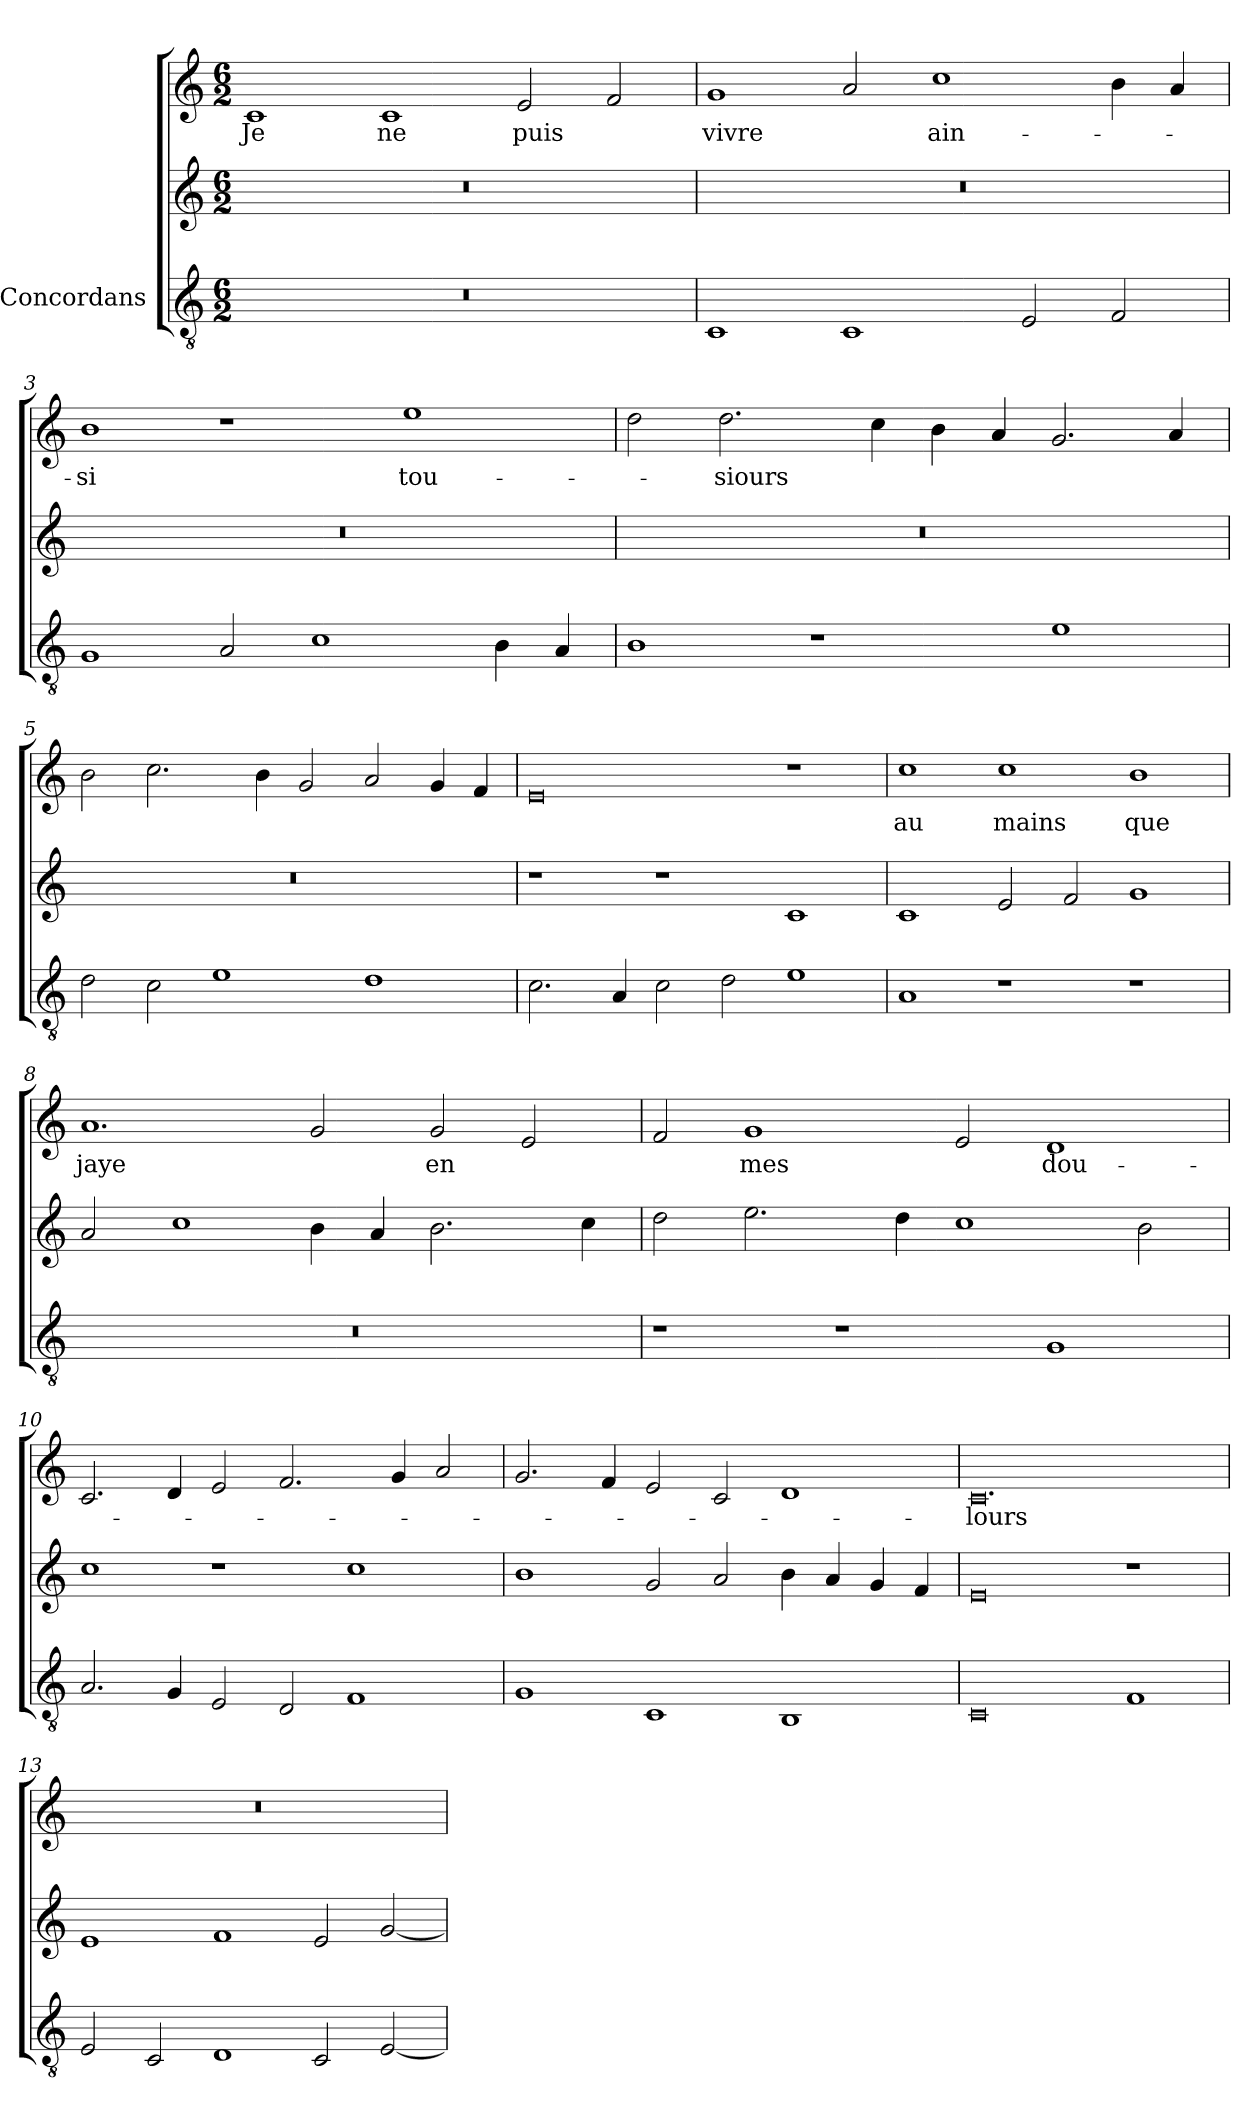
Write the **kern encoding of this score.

**kern	**kern	**kern	**text
*part3	*part2	*part1	*part1
*staff3	*staff2	*staff1	*staff1
*I"Concordans	*	*	*
*clefGv2	*clefG2	*clefG2	*
*M6/2	*M6/2	*M6/2	*
=1	=1	=1	=1
0.r	0.r	1c	-Je
.	.	1c	-ne
.	.	2e	-puis
.	.	2f	.
=2	=2	=2	=2
1C	0.r	1g	-vivre
1C	.	2a	.
.	.	1cc	ain-
2E	.	.	.
2F	.	4b	.
.	.	4a	.
=3	=3	=3	=3
1G	0.r	1b	-si
2A	.	1r	.
1c	.	.	.
.	.	1ee	tou-
4B	.	.	.
4A	.	.	.
=4	=4	=4	=4
1B	0.r	2dd	.
.	.	2.dd	-siours
1r	.	.	.
.	.	4cc	.
.	.	4b	.
.	.	4a	.
1e	.	2.g	.
.	.	4a	.
=5	=5	=5	=5
2d	0.r	2b	.
2c	.	2.cc	.
1e	.	.	.
.	.	4b	.
.	.	2g	.
1d	.	2a	.
.	.	4g	.
.	.	4f	.
=6	=6	=6	=6
2.c	1r	0e	.
4A	.	.	.
2c	1r	.	.
2d	.	.	.
1e	1c	1r	.
=7	=7	=7	=7
1A	1c	1cc	-au
1r	2e	1cc	-mains
.	2f	.	.
1r	1g	1b	-que
=8	=8	=8	=8
0.r	2a	1.a	-jaye
.	1cc	.	.
.	4b	2g	.
.	4a	.	.
.	2.b	2g	-en
.	.	2e	.
.	4cc	.	.
=9	=9	=9	=9
1r	2dd	2f	.
.	2.ee	1g	-mes
1r	.	.	.
.	4dd	.	.
.	1cc	2e	.
1G	.	1d	dou-
.	2b	.	.
=10	=10	=10	=10
2.A	1cc	2.c	.
4G	.	4d	.
2E	1r	2e	.
2D	.	2.f	.
1F	1cc	.	.
.	.	4g	.
.	.	2a	.
=11	=11	=11	=11
1G	1b	2.g	.
.	.	4f	.
1C	2g	2e	.
.	2a	2c	.
1BB	4b	1d	.
.	4a	.	.
.	4g	.	.
.	4f	.	.
=12	=12	=12	=12
0C	0e	0.c	-lours
1F	1r	.	.
=13	=13	=13	=13
2E	1e	0.r	.
2C	.	.	.
1D	1f	.	.
2C	2e	.	.
[2E	[2g	.	.
=	=	=	=
*-	*-	*-	*-
